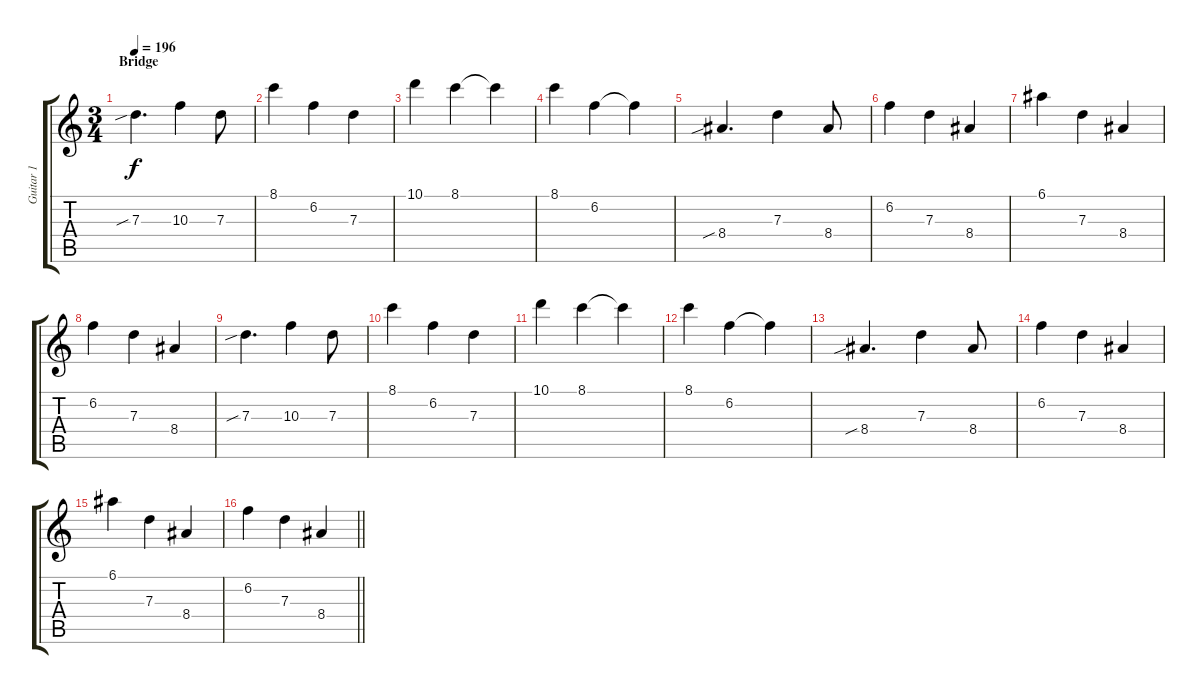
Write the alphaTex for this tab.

\track ("Guitar 1" "Guitar 1") {instrument distortionguitar}
\staff {score tabs}
\tuning (E4 B3 G3 D3 A2 D2) {hide}
\ts (3 4)
\section ("" "Bridge")
\tempo 196
\clef g2
\ks c
7.3{sib}.4{d dy f} 10.3.4 7.3.8 |
8.1.4 6.2.4 7.3.4 |
10.1.4 8.1.4 8.1{t}.4 |
8.1.4 6.2.4 6.2{t}.4 |
8.4{sib}.4{d} 7.3.4 8.4.8 |
6.2.4 7.3.4 8.4.4 |
6.1.4 7.3.4 8.4.4 |
6.2.4 7.3.4 8.4.4 |
7.3{sib}.4{d} 10.3.4 7.3.8 |
8.1.4 6.2.4 7.3.4 |
10.1.4 8.1.4 8.1{t}.4 |
8.1.4 6.2.4 6.2{t}.4 |
8.4{sib}.4{d} 7.3.4 8.4.8 |
6.2.4 7.3.4 8.4.4 |
6.1.4 7.3.4 8.4.4 |
\barLineRight lightlight
6.2.4 7.3.4 8.4.4
